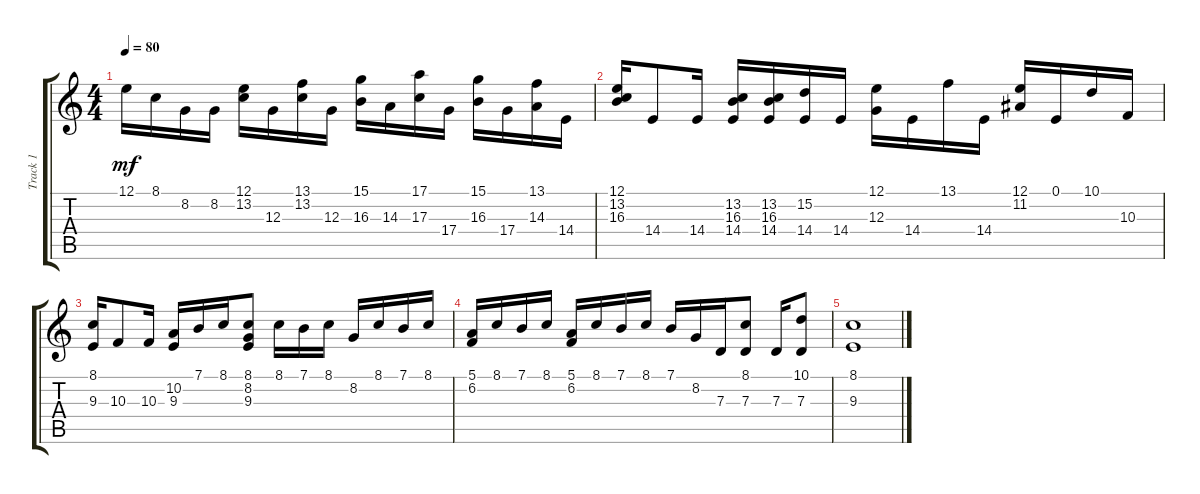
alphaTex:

\track ("Track 1" "Track 1") {instrument acousticgrandpiano}
\staff {score tabs}
\tuning (E4 B3 G3 D3 A2 E2) {hide}
\ts (4 4)
\tempo 80
\clef g2
\ks c
12.1.16{dy mf} 8.1.16 8.2.16 8.2.16 (12.1 13.2).16 12.3.16 (13.1 13.2).16 12.3.16 (15.1 16.3).16 14.3.16 (17.1 17.3).16 17.4.16 (15.1 16.3).16 17.4.16 (13.1 14.3).16 14.4.16 |
(12.1 13.2 16.3).16 14.4.8 14.4.16 (13.2 16.3 14.4).16 (13.2 16.3 14.4).16 (15.2 14.4).16 14.4.16 (12.1 12.3).16 14.4.16 13.1.16 14.4.16 (12.1 11.2).16 0.1.16 10.1.16 10.3.16 |
(8.1 9.3).16 10.3.8 10.3.16 (10.2 9.3).16 7.1.16 8.1.16 (8.1 8.2 9.3).8 8.1.16 7.1.16 8.1.16 8.2.16 8.1.16 7.1.16 8.1.16 |
(5.1 6.2).16 8.1.16 7.1.16 8.1.16 (5.1 6.2).16 8.1.16 7.1.16 8.1.16 7.1.16 8.2.16 7.3.16 (8.1 7.3).8 7.3.16 (10.1 7.3).8 |
(8.1 9.3).1
